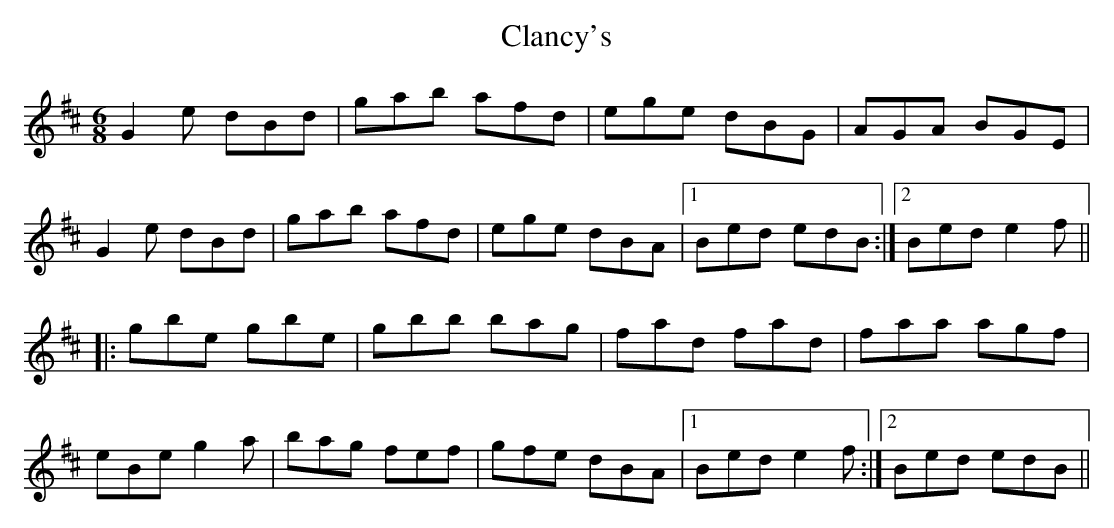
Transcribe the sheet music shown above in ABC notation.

X:1
T:Clancy's
M:6/8
L:1/8
K:Edor
G2e dBd|gab afd|ege dBG|AGA BGE|!
G2e dBd|gab afd|ege dBA|1 Bed edB:|2 Bed e2f||!
|:gbe gbe|gbb bag|fad fad|faa agf|!
eBe g2a|bag fef|gfe dBA|1 Bed e2f:|2 Bed edB||!
